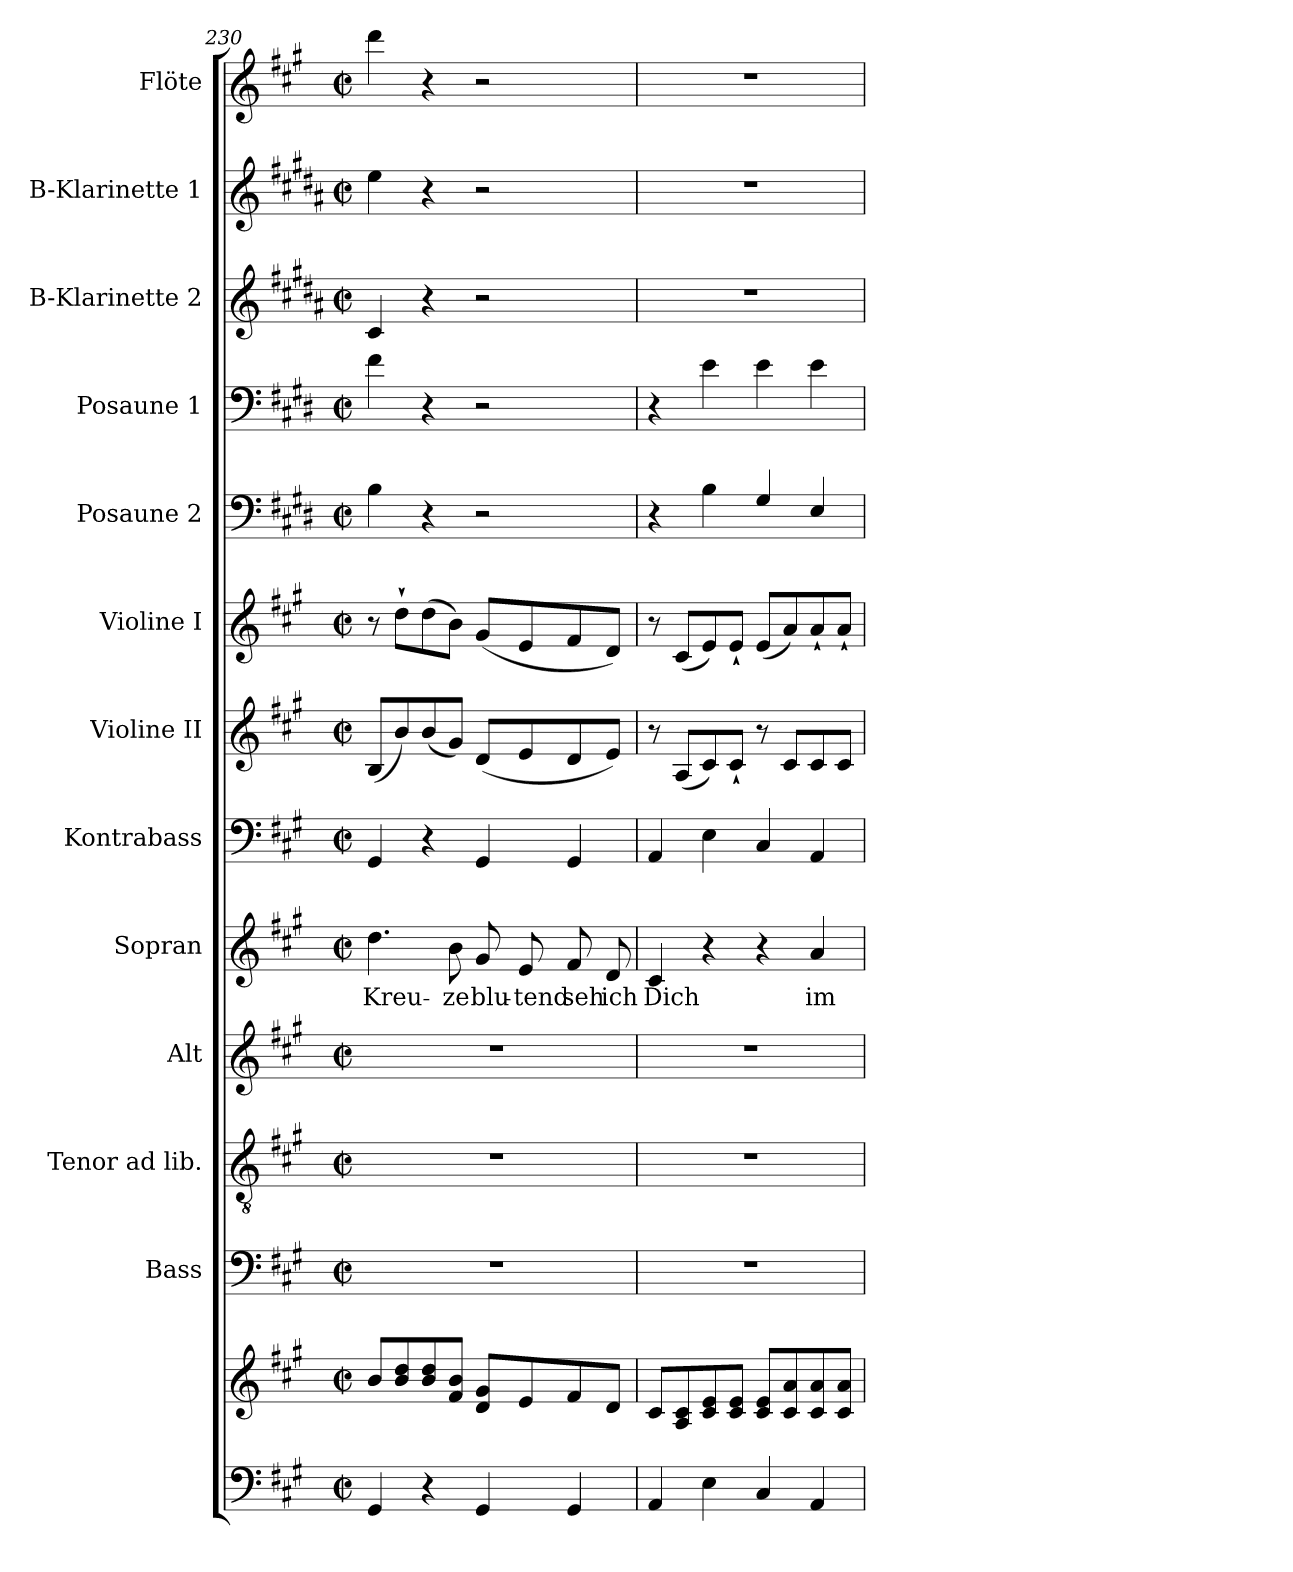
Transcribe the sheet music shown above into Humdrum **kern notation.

**kern	**kern	**kern	**kern	**kern	**kern	**text	**kern	**kern	**kern	**kern	**kern	**kern	**kern	**kern
*part13	*part13	*part12	*part11	*part10	*part9	*part9	*part8	*part7	*part6	*part5	*part4	*part3	*part2	*part1
*staff14	*staff13	*staff12	*staff11	*staff10	*staff9	*staff9	*staff8	*staff7	*staff6	*staff5	*staff4	*staff3	*staff2	*staff1
*	*	*I"Bass	*I"Tenor ad lib.	*I"Alt	*I"Sopran	*	*I"Kontrabass	*I"Violine II	*I"Violine I	*I"Posaune 2	*I"Posaune 1	*I"B-Klarinette 2	*I"B-Klarinette 1	*I"Flöte
*	*	*I'B.	*I'T.	*I'A.	*I'S.	*	*I'Kb.	*I'Vl. II	*I'Vl. I	*I'Pos 2	*I'Pos. 1	*I'B Kl. 2	*I'B Kl. 1	*I'Fl.
*clefF4	*clefG2	*clefF4	*clefGv2	*clefG2	*clefG2	*	*clefF4	*clefG2	*clefG2	*clefF4	*clefF4	*clefG2	*clefG2	*clefG2
*	*	*	*	*	*	*	*ITrd7c12	*	*	*ITrd4c7	*ITrd4c7	*ITrd1c2	*ITrd1c2	*
*k[f#c#g#]	*k[f#c#g#]	*k[f#c#g#]	*k[f#c#g#]	*k[f#c#g#]	*k[f#c#g#]	*	*k[f#c#g#]	*k[f#c#g#]	*k[f#c#g#]	*k[f#c#g#]	*k[f#c#g#]	*k[f#c#g#]	*k[f#c#g#]	*k[f#c#g#]
*A:	*A:	*A:	*A:	*A:	*A:	*	*A:	*A:	*A:	*A:	*A:	*A:	*A:	*A:
*M2/2	*M2/2	*M2/2	*M2/2	*M2/2	*M2/2	*	*M2/2	*M2/2	*M2/2	*M2/2	*M2/2	*M2/2	*M2/2	*M2/2
*met(c|)	*met(c|)	*met(c|)	*met(c|)	*met(c|)	*met(c|)	*	*met(c|)	*met(c|)	*met(c|)	*met(c|)	*met(c|)	*met(c|)	*met(c|)	*met(c|)
=230	=230	=230	=230	=230	=230	=230	=230	=230	=230	=230	=230	=230	=230	=230
!	!	!	!	!	!	!LO:LY:b	!	!	!	!	!	!	!	!
4GG#/	8b/L	1r	1r	1r	4.dd\	Kreu-	4GGG#/	(<8B/L	8r	4E\	4B\	4B/	4dd\	4ddd\
.	8b/ 8dd/	.	.	.	.	.	.	8b/)	8dd`>\L	.	.	.	.	.
4r	8b/ 8dd/	.	.	.	.	.	4r	(<8b/	(>8dd\	4r	4r	4r	4r	4r
!	!	!	!	!	!	!LO:LY:b	!	!	!	!	!	!	!	!
.	8f#/ 8b/J	.	.	.	8b\	-ze	.	8g#/J)	8b\J)	.	.	.	.	.
!	!	!	!	!	!	!LO:LY:b	!	!	!	!	!	!	!	!
4GG#/	8d/ 8g#/L	.	.	.	8g#/	blu-	4GGG#/	(<8d/L	(<8g#/L	2r	2r	2r	2r	2r
!	!	!	!	!	!	!LO:LY:b	!	!	!	!	!	!	!	!
.	8e/	.	.	.	8e/	-tend	.	8e/	8e/	.	.	.	.	.
!	!	!	!	!	!	!LO:LY:b	!	!	!	!	!	!	!	!
4GG#/	8f#/	.	.	.	8f#/	seh	4GGG#/	8d/	8f#/	.	.	.	.	.
!	!	!	!	!	!	!LO:LY:b	!	!	!	!	!	!	!	!
.	8d/J	.	.	.	8d/	ich	.	8e/J)	8d/J)	.	.	.	.	.
=231	=231	=231	=231	=231	=231	=231	=231	=231	=231	=231	=231	=231	=231	=231
!	!	!	!	!	!	!LO:LY:b	!	!	!	!	!	!	!	!
4AA/	8c#/L	1r	1r	1r	4c#/	Dich	4AAA/	8r	8r	4r	4r	1r	1r	1r
.	8A/ 8c#/	.	.	.	.	.	.	(<8A/L	(<8c#/L	.	.	.	.	.
4E\	8c#/ 8e/	.	.	.	4r	.	4EE\	8c#/)	8e/)	4E\	4A\	.	.	.
.	8c#/ 8e/J	.	.	.	.	.	.	8c#`</J	8e`</J	.	.	.	.	.
4C#/	8c#/ 8e/L	.	.	.	4r	.	4CC#/	8r	(<8e/L	4C#/	4A\	.	.	.
.	8c#/ 8a/	.	.	.	.	.	.	8c#/L	8a/)	.	.	.	.	.
!	!	!	!	!	!	!LO:LY:b	!	!	!	!	!	!	!	!
4AA/	8c#/ 8a/	.	.	.	4a/	im	4AAA/	8c#/	8a`</	4AA/	4A\	.	.	.
.	8c#/ 8a/J	.	.	.	.	.	.	8c#/J	8a`</J	.	.	.	.	.
=	=	=	=	=	=	=	=	=	=	=	=	=	=	=
*-	*-	*-	*-	*-	*-	*-	*-	*-	*-	*-	*-	*-	*-	*-
